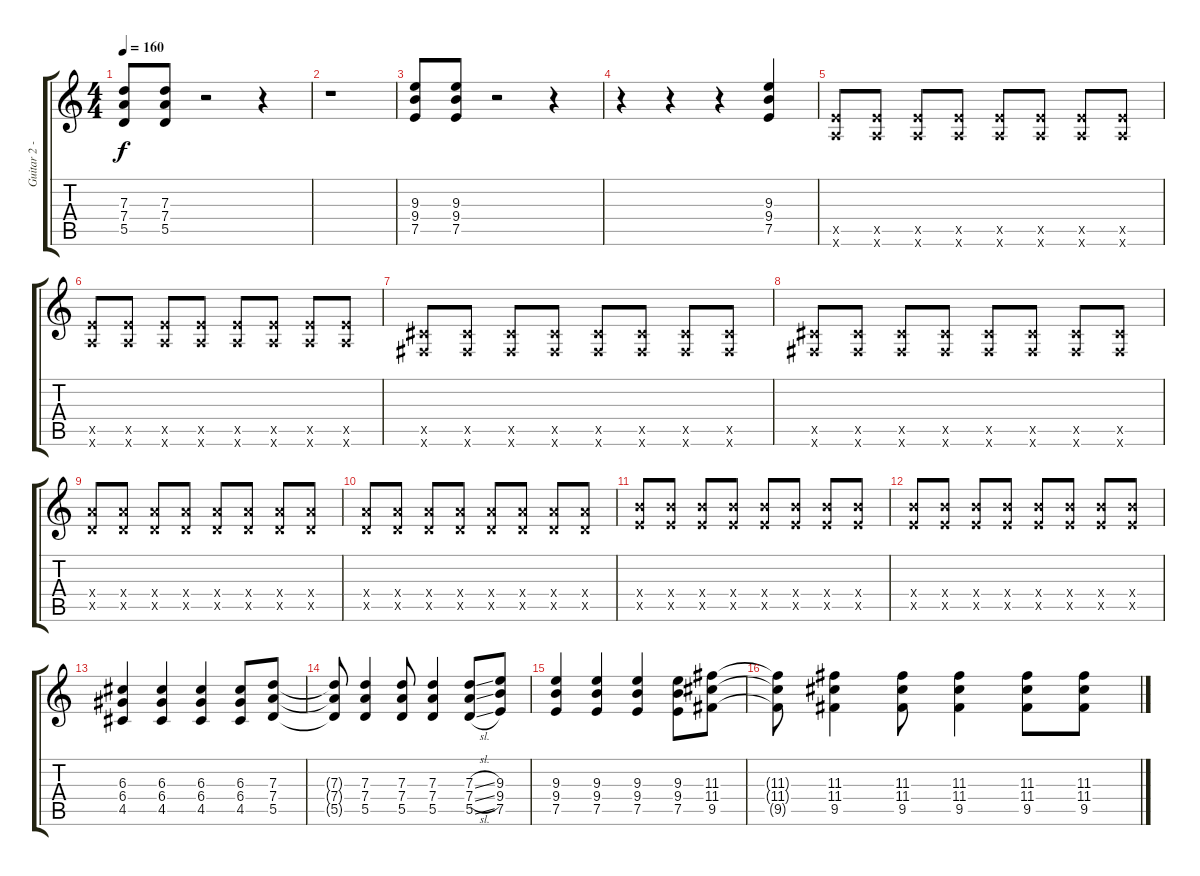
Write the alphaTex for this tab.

\track ("Guitar 2 - Raka" "Guitar 2 -") {instrument overdrivenguitar}
\staff {score tabs}
\tuning (E4 B3 G3 D3 A2 E2) {hide}
\ts (4 4)
\tempo 160
\clef g2
\ks c
(7.3 7.4 5.5).8{dy f} (7.3 7.4 5.5).8 r.2 r.4 |
r.1 |
(9.3 9.4 7.5).8 (9.3 9.4 7.5).8 r.2 r.4 |
r.4 r.4 r.4 (9.3 9.4 7.5).4 |
(7.5{x} 5.6{x}).8 (7.5{x} 5.6{x}).8 (7.5{x} 5.6{x}).8 (7.5{x} 5.6{x}).8 (7.5{x} 5.6{x}).8 (7.5{x} 5.6{x}).8 (7.5{x} 5.6{x}).8 (7.5{x} 5.6{x}).8 |
(7.5{x} 5.6{x}).8 (7.5{x} 5.6{x}).8 (7.5{x} 5.6{x}).8 (7.5{x} 5.6{x}).8 (7.5{x} 5.6{x}).8 (7.5{x} 5.6{x}).8 (7.5{x} 5.6{x}).8 (7.5{x} 5.6{x}).8 |
(4.5{x} 2.6{x}).8 (4.5{x} 2.6{x}).8 (4.5{x} 2.6{x}).8 (4.5{x} 2.6{x}).8 (4.5{x} 2.6{x}).8 (4.5{x} 2.6{x}).8 (4.5{x} 2.6{x}).8 (4.5{x} 2.6{x}).8 |
(4.5{x} 2.6{x}).8 (4.5{x} 2.6{x}).8 (4.5{x} 2.6{x}).8 (4.5{x} 2.6{x}).8 (4.5{x} 2.6{x}).8 (4.5{x} 2.6{x}).8 (4.5{x} 2.6{x}).8 (4.5{x} 2.6{x}).8 |
(7.4{x} 5.5{x}).8 (7.4{x} 5.5{x}).8 (7.4{x} 5.5{x}).8 (7.4{x} 5.5{x}).8 (7.4{x} 5.5{x}).8 (7.4{x} 5.5{x}).8 (7.4{x} 5.5{x}).8 (7.4{x} 5.5{x}).8 |
(7.4{x} 5.5{x}).8 (7.4{x} 5.5{x}).8 (7.4{x} 5.5{x}).8 (7.4{x} 5.5{x}).8 (7.4{x} 5.5{x}).8 (7.4{x} 5.5{x}).8 (7.4{x} 5.5{x}).8 (7.4{x} 5.5{x}).8 |
(9.4{x} 7.5{x}).8 (9.4{x} 7.5{x}).8 (9.4{x} 7.5{x}).8 (9.4{x} 7.5{x}).8 (9.4{x} 7.5{x}).8 (9.4{x} 7.5{x}).8 (9.4{x} 7.5{x}).8 (9.4{x} 7.5{x}).8 |
(9.4{x} 7.5{x}).8 (9.4{x} 7.5{x}).8 (9.4{x} 7.5{x}).8 (9.4{x} 7.5{x}).8 (9.4{x} 7.5{x}).8 (9.4{x} 7.5{x}).8 (9.4{x} 7.5{x}).8 (9.4{x} 7.5{x}).8 |
(6.3 6.4 4.5).4 (6.3 6.4 4.5).4 (6.3 6.4 4.5).4 (6.3 6.4 4.5).8 (7.3 7.4 5.5).8 |
(7.3{t} 7.4{t} 5.5{t}).8 (7.3 7.4 5.5).4 (7.3 7.4 5.5).8 (7.3 7.4 5.5).4 (7.3{sl} 7.4{sl} 5.5{sl}).8 (9.3 9.4 7.5).8 |
(9.3 9.4 7.5).4 (9.3 9.4 7.5).4 (9.3 9.4 7.5).4 (9.3 9.4 7.5).8 (11.3 11.4 9.5).8 |
(11.3{t} 11.4{t} 9.5{t}).8 (11.3 11.4 9.5).4 (11.3 11.4 9.5).8 (11.3 11.4 9.5).4 (11.3 11.4 9.5).8 (11.3 11.4 9.5).8
